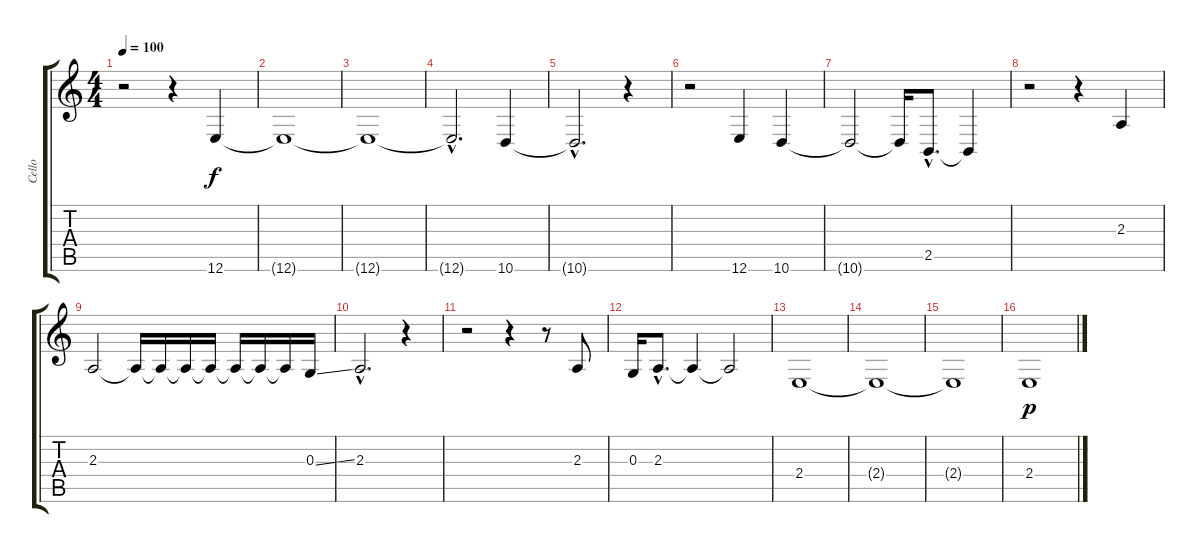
\track ("Cello" "Cello") {instrument cello}
\staff {score tabs}
\tuning (E4 B3 G3 D3 A2 E2) {hide}
\ts (4 4)
\tempo 100
\clef g2
\ks c
r.2{dy f instrument cello} r.4 12.6.4 |
12.6{t}.1 |
12.6{t}.1 |
12.6{hac t}.2{d} 10.6.4 |
10.6{hac t}.2{d} r.4 |
r.2 12.6.4 10.6.4 |
10.6{t}.2 10.6{t}.16 2.5{hac}.8{d} 2.5{t}.4 |
r.2 r.4 2.3.4 |
2.3.2 2.3{t}.16 2.3{t}.16 2.3{t}.16 2.3{t}.16 2.3{t}.16 2.3{t}.16 2.3{t}.16 0.3{ss}.16 |
2.3{hac}.2{d} r.4 |
r.2 r.4 r.8 2.3.8 |
0.3.16 2.3{hac}.8{d} 2.3{t}.4 2.3{t}.2 |
2.4.1 |
2.4{t}.1 |
2.4{t}.1 |
2.4.1{dy p}
